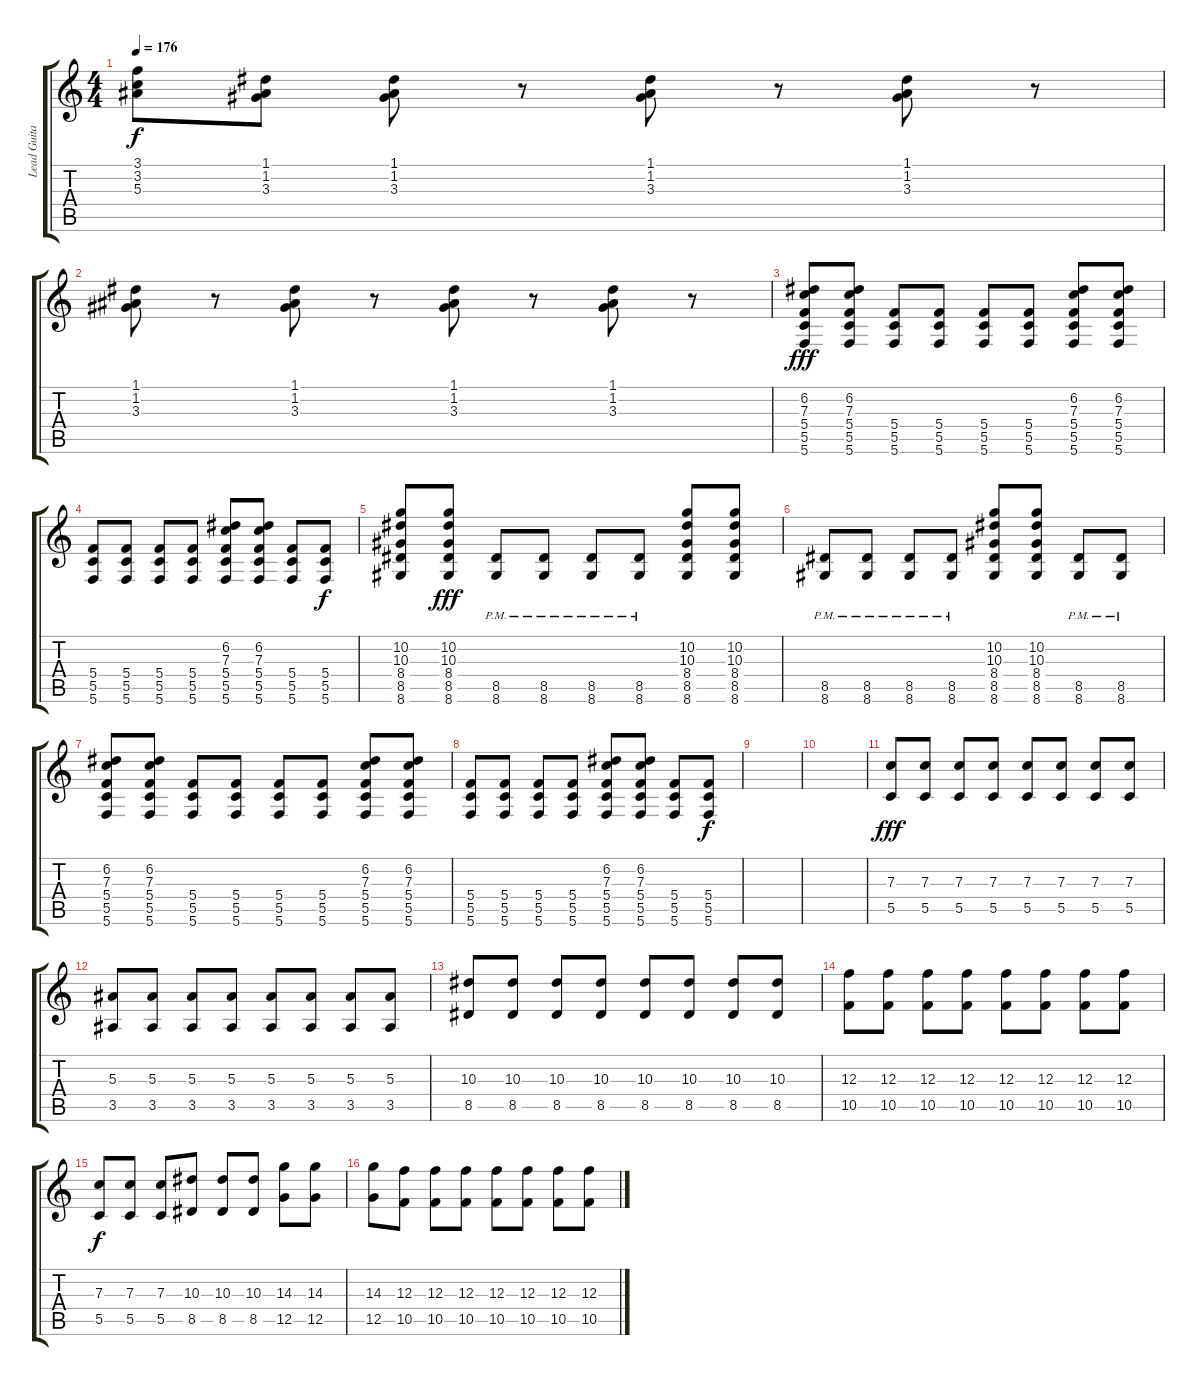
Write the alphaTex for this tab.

\track ("Lead Guitar" "Lead Guita") {instrument overdrivenguitar}
\staff {score tabs}
\tuning (D4 A3 F3 C3 G2 C2) {hide}
\ts (4 4)
\tempo 176
\clef g2
\ks c
(3.1 3.2 5.3).8{dy f} (1.1 1.2 3.3).8 (1.1 1.2 3.3).8 r.8 (1.1 1.2 3.3).8 r.8 (1.1 1.2 3.3).8 r.8 |
(1.1 1.2 3.3).8 r.8 (1.1 1.2 3.3).8 r.8 (1.1 1.2 3.3).8 r.8 (1.1 1.2 3.3).8 r.8 |
(6.2 7.3 5.4 5.5 5.6).8{dy fff} (6.2 7.3 5.4 5.5 5.6).8 (5.4 5.5 5.6).8 (5.4 5.5 5.6).8 (5.4 5.5 5.6).8 (5.4 5.5 5.6).8 (6.2 7.3 5.4 5.5 5.6).8 (6.2 7.3 5.4 5.5 5.6).8 |
(5.4 5.5 5.6).8 (5.4 5.5 5.6).8 (5.4 5.5 5.6).8 (5.4 5.5 5.6).8 (6.2 7.3 5.4 5.5 5.6).8 (6.2 7.3 5.4 5.5 5.6).8 (5.4 5.5 5.6).8 (5.4 5.5 5.6).8{dy f} |
(10.2 10.3 8.4 8.5 8.6).8 (10.2 10.3 8.4 8.5 8.6).8{dy fff} (8.5{pm} 8.6{pm}).8 (8.5{pm} 8.6{pm}).8 (8.5{pm} 8.6{pm}).8 (8.5{pm} 8.6{pm}).8 (10.2 10.3 8.4 8.5 8.6).8 (10.2 10.3 8.4 8.5 8.6).8 |
(8.5{pm} 8.6{pm}).8 (8.5{pm} 8.6{pm}).8 (8.5{pm} 8.6{pm}).8 (8.5{pm} 8.6{pm}).8 (10.2 10.3 8.4 8.5 8.6).8 (10.2 10.3 8.4 8.5 8.6).8 (8.5{pm} 8.6{pm}).8 (8.5{pm} 8.6{pm}).8 |
(6.2 7.3 5.4 5.5 5.6).8 (6.2 7.3 5.4 5.5 5.6).8 (5.4 5.5 5.6).8 (5.4 5.5 5.6).8 (5.4 5.5 5.6).8 (5.4 5.5 5.6).8 (6.2 7.3 5.4 5.5 5.6).8 (6.2 7.3 5.4 5.5 5.6).8 |
(5.4 5.5 5.6).8 (5.4 5.5 5.6).8 (5.4 5.5 5.6).8 (5.4 5.5 5.6).8 (6.2 7.3 5.4 5.5 5.6).8 (6.2 7.3 5.4 5.5 5.6).8 (5.4 5.5 5.6).8 (5.4 5.5 5.6).8{dy f} |
|
|
(7.3 5.5).8{dy fff} (7.3 5.5).8 (7.3 5.5).8 (7.3 5.5).8 (7.3 5.5).8 (7.3 5.5).8 (7.3 5.5).8 (7.3 5.5).8 |
(5.3 3.5).8 (5.3 3.5).8 (5.3 3.5).8 (5.3 3.5).8 (5.3 3.5).8 (5.3 3.5).8 (5.3 3.5).8 (5.3 3.5).8 |
(10.3 8.5).8 (10.3 8.5).8 (10.3 8.5).8 (10.3 8.5).8 (10.3 8.5).8 (10.3 8.5).8 (10.3 8.5).8 (10.3 8.5).8 |
(12.3 10.5).8 (12.3 10.5).8 (12.3 10.5).8 (12.3 10.5).8 (12.3 10.5).8 (12.3 10.5).8 (12.3 10.5).8 (12.3 10.5).8 |
(7.3 5.5).8{dy f} (7.3 5.5).8 (7.3 5.5).8 (10.3 8.5).8 (10.3 8.5).8 (10.3 8.5).8 (14.3 12.5).8 (14.3 12.5).8 |
(14.3 12.5).8 (12.3 10.5).8 (12.3 10.5).8 (12.3 10.5).8 (12.3 10.5).8 (12.3 10.5).8 (12.3 10.5).8 (12.3 10.5).8
